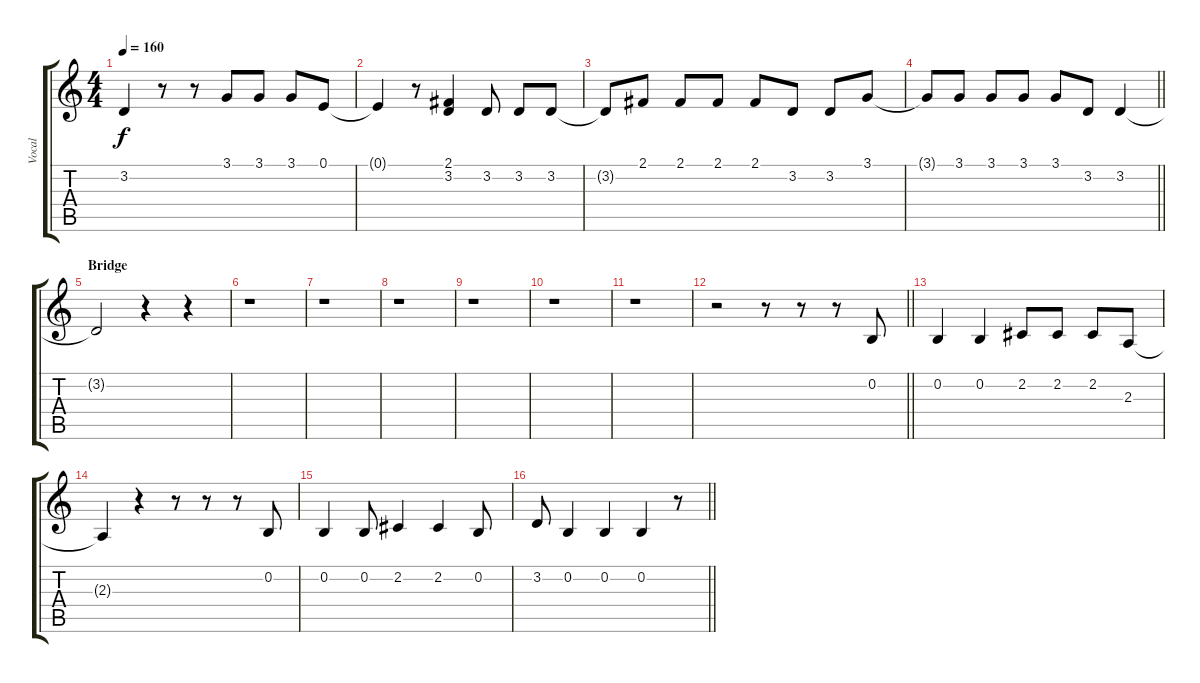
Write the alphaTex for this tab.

\track ("Vocal" "Vocal") {instrument flute}
\staff {score tabs}
\tuning (E4 B3 G3 D3 A2 E2) {hide}
\ts (4 4)
\tempo 160
\clef g2
\ks c
3.2{t}.4{dy f} r.8 r.8 3.1.8 3.1.8 3.1.8 0.1.8 |
0.1{t}.4 r.8 (2.1 3.2).4 3.2.8 3.2.8 3.2.8 |
3.2{t}.8 2.1.8 2.1.8 2.1.8 2.1.8 3.2.8 3.2.8 3.1.8 |
\barLineRight lightlight
3.1{t}.8 3.1.8 3.1.8 3.1.8 3.1.8 3.2.8 3.2.4 |
\section ("" "Bridge")
3.2{t}.2 r.4 r.4 |
r.1 |
r.1 |
r.1 |
r.1 |
r.1 |
r.1 |
\barLineRight lightlight
r.2 r.8 r.8 r.8 0.2.8 |
0.2.4 0.2.4 2.2.8 2.2.8 2.2.8 2.3.8 |
2.3{t}.4 r.4 r.8 r.8 r.8 0.2.8 |
0.2.4 0.2.8 2.2.4 2.2.4 0.2.8 |
\barLineRight lightlight
3.2.8 0.2.4 0.2.4 0.2.4 r.8
